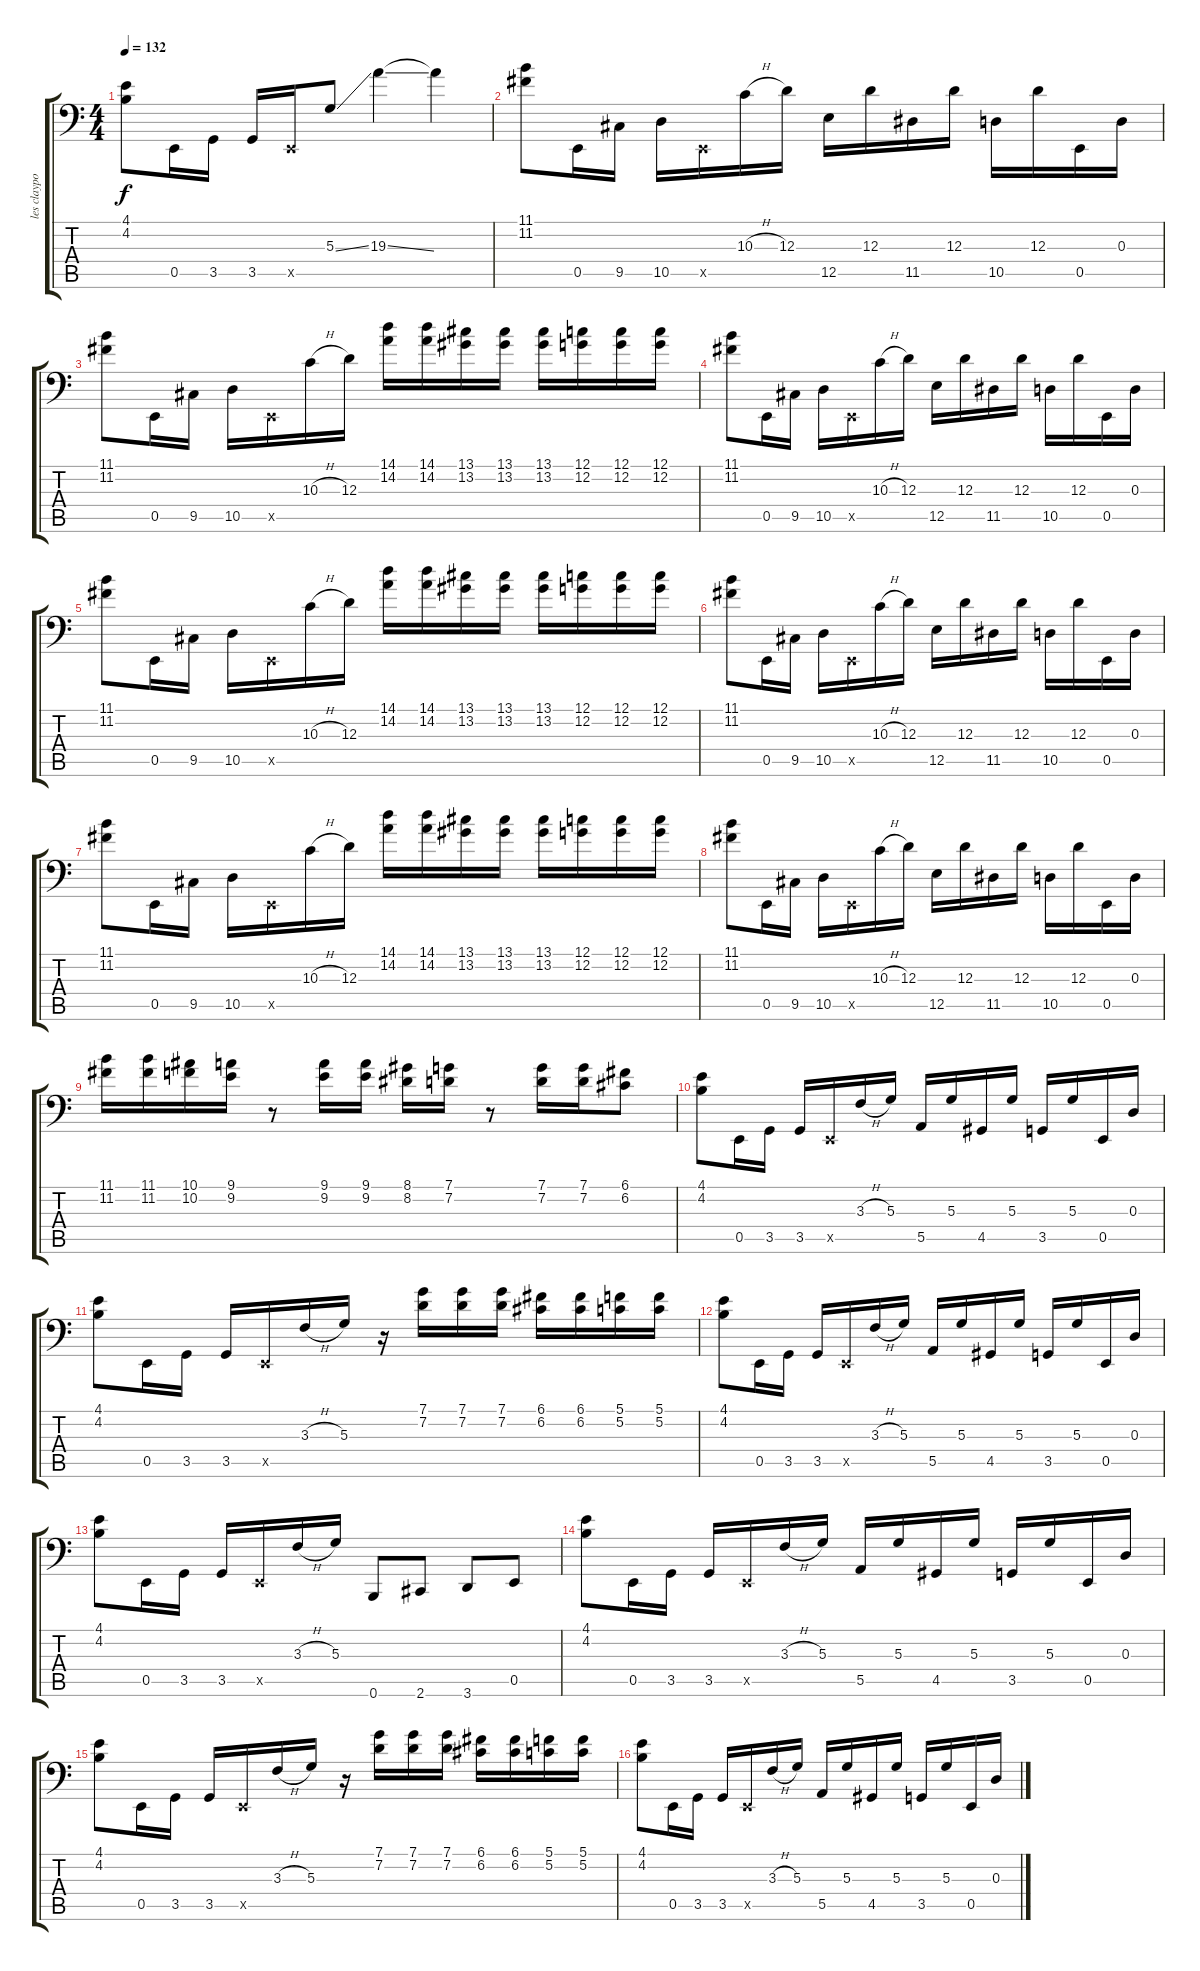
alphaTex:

\track ("les claypool" "les claypo") {instrument slapbass1}
\staff {score tabs}
\tuning (C3 G2 D2 A1 E1 B0) {hide}
\ts (4 4)
\tempo 132
\clef f4
\ks c
(4.1 4.2).8{dy f} 0.5.16 3.5.16 3.5.16 0.5{x}.16 5.3{ss}.8 19.3{ss}.4 19.3{t}.4 |
(11.1 11.2).8 0.5.16 9.5.16 10.5.16 0.5{x}.16 10.3{h}.16 12.3.16 12.5.16 12.3.16 11.5.16 12.3.16 10.5.16 12.3.16 0.5.16 0.3.16 |
(11.1 11.2).8 0.5.16 9.5.16 10.5.16 0.5{x}.16 10.3{h}.16 12.3.16 (14.1 14.2).16 (14.1 14.2).16 (13.1 13.2).16 (13.1 13.2).16 (13.1 13.2).16 (12.1 12.2).16 (12.1 12.2).16 (12.1 12.2).16 |
(11.1 11.2).8 0.5.16 9.5.16 10.5.16 0.5{x}.16 10.3{h}.16 12.3.16 12.5.16 12.3.16 11.5.16 12.3.16 10.5.16 12.3.16 0.5.16 0.3.16 |
(11.1 11.2).8 0.5.16 9.5.16 10.5.16 0.5{x}.16 10.3{h}.16 12.3.16 (14.1 14.2).16 (14.1 14.2).16 (13.1 13.2).16 (13.1 13.2).16 (13.1 13.2).16 (12.1 12.2).16 (12.1 12.2).16 (12.1 12.2).16 |
(11.1 11.2).8 0.5.16 9.5.16 10.5.16 0.5{x}.16 10.3{h}.16 12.3.16 12.5.16 12.3.16 11.5.16 12.3.16 10.5.16 12.3.16 0.5.16 0.3.16 |
(11.1 11.2).8 0.5.16 9.5.16 10.5.16 0.5{x}.16 10.3{h}.16 12.3.16 (14.1 14.2).16 (14.1 14.2).16 (13.1 13.2).16 (13.1 13.2).16 (13.1 13.2).16 (12.1 12.2).16 (12.1 12.2).16 (12.1 12.2).16 |
(11.1 11.2).8 0.5.16 9.5.16 10.5.16 0.5{x}.16 10.3{h}.16 12.3.16 12.5.16 12.3.16 11.5.16 12.3.16 10.5.16 12.3.16 0.5.16 0.3.16 |
(11.1 11.2).16 (11.1 11.2).16 (10.1 10.2).16 (9.1 9.2).16 r.8 (9.1 9.2).16 (9.1 9.2).16 (8.1 8.2).16 (7.1 7.2).16 r.8 (7.1 7.2).16 (7.1 7.2).16 (6.1 6.2).8 |
(4.1 4.2).8 0.5.16 3.5.16 3.5.16 0.5{x}.16 3.3{h}.16 5.3.16 5.5.16 5.3.16 4.5.16 5.3.16 3.5.16 5.3.16 0.5.16 0.3.16 |
(4.1 4.2).8 0.5.16 3.5.16 3.5.16 0.5{x}.16 3.3{h}.16 5.3.16 r.16 (7.1 7.2).16 (7.1 7.2).16 (7.1 7.2).16 (6.1 6.2).16 (6.1 6.2).16 (5.1 5.2).16 (5.1 5.2).16 |
(4.1 4.2).8 0.5.16 3.5.16 3.5.16 0.5{x}.16 3.3{h}.16 5.3.16 5.5.16 5.3.16 4.5.16 5.3.16 3.5.16 5.3.16 0.5.16 0.3.16 |
(4.1 4.2).8 0.5.16 3.5.16 3.5.16 0.5{x}.16 3.3{h}.16 5.3.16 0.6.8 2.6.8 3.6.8 0.5.8 |
(4.1 4.2).8 0.5.16 3.5.16 3.5.16 0.5{x}.16 3.3{h}.16 5.3.16 5.5.16 5.3.16 4.5.16 5.3.16 3.5.16 5.3.16 0.5.16 0.3.16 |
(4.1 4.2).8 0.5.16 3.5.16 3.5.16 0.5{x}.16 3.3{h}.16 5.3.16 r.16 (7.1 7.2).16 (7.1 7.2).16 (7.1 7.2).16 (6.1 6.2).16 (6.1 6.2).16 (5.1 5.2).16 (5.1 5.2).16 |
(4.1 4.2).8 0.5.16 3.5.16 3.5.16 0.5{x}.16 3.3{h}.16 5.3.16 5.5.16 5.3.16 4.5.16 5.3.16 3.5.16 5.3.16 0.5.16 0.3.16
